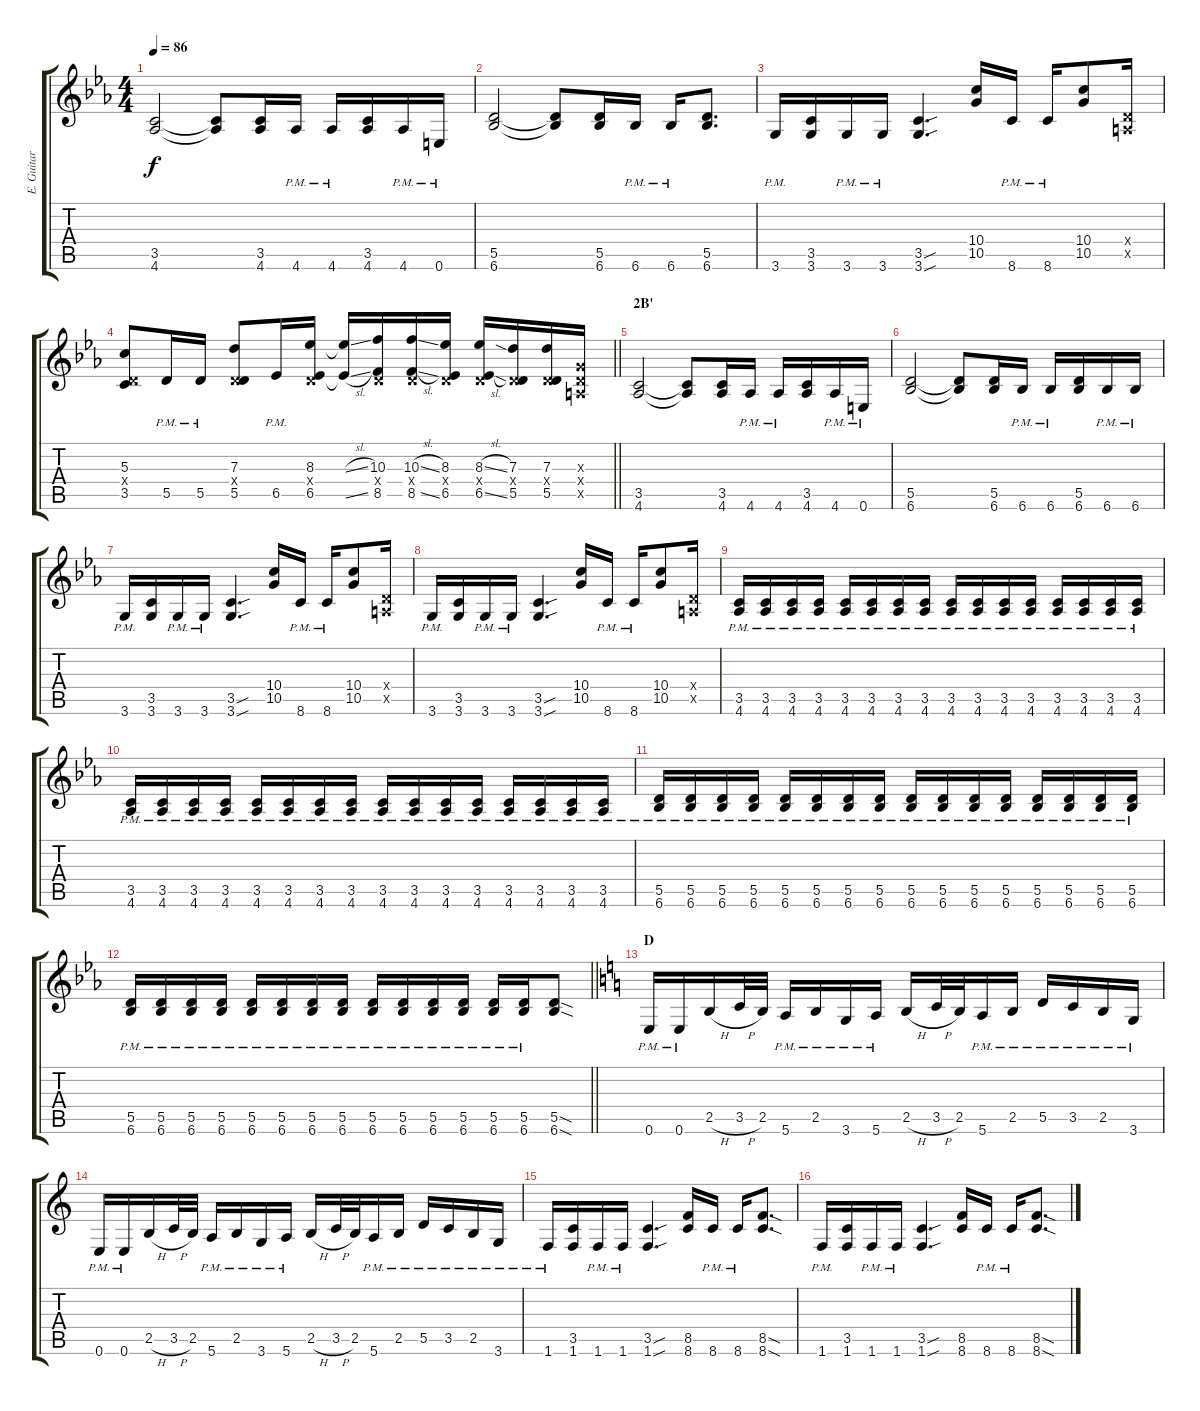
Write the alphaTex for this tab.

\track ("E. Guitar III (R. Channel)" "E. Guitar ") {instrument overdrivenguitar}
\staff {score tabs}
\tuning (E4 B3 G3 D3 A2 E2) {hide}
\ts (4 4)
\tempo 86
\clef g2
\ks eb
(3.5 4.6).2{dy f} (3.5{t} 4.6{t}).8 (3.5 4.6).16 4.6{pm}.16 4.6{pm}.16 (3.5 4.6).16 4.6{pm}.16 0.6{pm}.16 |
(5.5 6.6).2 (5.5{t} 6.6{t}).8 (5.5 6.6).16 6.6{pm}.16 6.6{pm}.16 (5.5 6.6).8{d} |
3.6{pm}.16 (3.5 3.6).16 3.6{pm}.16 3.6{pm}.16 (3.5{sou} 3.6{sou}).4{d} (10.4 10.5).16 8.6{pm}.16 8.6{pm}.16 (10.4 10.5).8 (0.4{x} 0.5{x}).16 |
\barLineRight lightlight
(5.3 0.4{x} 3.5).8 5.5{pm}.16 5.5{pm}.16 (7.3 0.4{x} 5.5).8 6.5{pm}.16 (8.3 0.4{x} 6.5).16 (8.3{sl t} 6.5{sl t}).16 (10.3 0.4{x} 8.5).16 (10.3{sl} 0.4{x} 8.5{sl}).16 (8.3 0.4{x} 6.5).16 (8.3{sl} 0.4{x} 6.5{sl}).16 (7.3 0.4{x} 5.5).16 (7.3 0.4{x} 5.5).16 (0.3{x} 0.4{x} 0.5{x}).16 |
\section ("" "2B'")
(3.5 4.6).2 (3.5{t} 4.6{t}).8 (3.5 4.6).16 4.6{pm}.16 4.6{pm}.16 (3.5 4.6).16 4.6{pm}.16 0.6{pm}.16 |
(5.5 6.6).2 (5.5{t} 6.6{t}).8 (5.5 6.6).16 6.6{pm}.16 6.6{pm}.16 (5.5 6.6).16 6.6{pm}.16 6.6{pm}.16 |
3.6{pm}.16 (3.5 3.6).16 3.6{pm}.16 3.6{pm}.16 (3.5{sou} 3.6{sou}).4{d} (10.4 10.5).16 8.6{pm}.16 8.6{pm}.16 (10.4 10.5).8 (0.4{x} 0.5{x}).16 |
3.6{pm}.16 (3.5 3.6).16 3.6{pm}.16 3.6{pm}.16 (3.5{sou} 3.6{sou}).4{d} (10.4 10.5).16 8.6{pm}.16 8.6{pm}.16 (10.4 10.5).8 (0.4{x} 0.5{x}).16 |
(3.5{pm} 4.6{pm}).16 (3.5{pm} 4.6{pm}).16 (3.5{pm} 4.6{pm}).16 (3.5{pm} 4.6{pm}).16 (3.5{pm} 4.6{pm}).16 (3.5{pm} 4.6{pm}).16 (3.5{pm} 4.6{pm}).16 (3.5{pm} 4.6{pm}).16 (3.5{pm} 4.6{pm}).16 (3.5{pm} 4.6{pm}).16 (3.5{pm} 4.6{pm}).16 (3.5{pm} 4.6{pm}).16 (3.5{pm} 4.6{pm}).16 (3.5{pm} 4.6{pm}).16 (3.5{pm} 4.6{pm}).16 (3.5{pm} 4.6{pm}).16 |
(3.5{pm} 4.6{pm}).16 (3.5{pm} 4.6{pm}).16 (3.5{pm} 4.6{pm}).16 (3.5{pm} 4.6{pm}).16 (3.5{pm} 4.6{pm}).16 (3.5{pm} 4.6{pm}).16 (3.5{pm} 4.6{pm}).16 (3.5{pm} 4.6{pm}).16 (3.5{pm} 4.6{pm}).16 (3.5{pm} 4.6{pm}).16 (3.5{pm} 4.6{pm}).16 (3.5{pm} 4.6{pm}).16 (3.5{pm} 4.6{pm}).16 (3.5{pm} 4.6{pm}).16 (3.5{pm} 4.6{pm}).16 (3.5{pm} 4.6{pm}).16 |
(5.5{pm} 6.6{pm}).16 (5.5{pm} 6.6{pm}).16 (5.5{pm} 6.6{pm}).16 (5.5{pm} 6.6{pm}).16 (5.5{pm} 6.6{pm}).16 (5.5{pm} 6.6{pm}).16 (5.5{pm} 6.6{pm}).16 (5.5{pm} 6.6{pm}).16 (5.5{pm} 6.6{pm}).16 (5.5{pm} 6.6{pm}).16 (5.5{pm} 6.6{pm}).16 (5.5{pm} 6.6{pm}).16 (5.5{pm} 6.6{pm}).16 (5.5{pm} 6.6{pm}).16 (5.5{pm} 6.6{pm}).16 (5.5{pm} 6.6{pm}).16 |
\barLineRight lightlight
(5.5{pm} 6.6{pm}).16 (5.5{pm} 6.6{pm}).16 (5.5{pm} 6.6{pm}).16 (5.5{pm} 6.6{pm}).16 (5.5{pm} 6.6{pm}).16 (5.5{pm} 6.6{pm}).16 (5.5{pm} 6.6{pm}).16 (5.5{pm} 6.6{pm}).16 (5.5{pm} 6.6{pm}).16 (5.5{pm} 6.6{pm}).16 (5.5{pm} 6.6{pm}).16 (5.5{pm} 6.6{pm}).16 (5.5{pm} 6.6{pm}).16 (5.5{pm} 6.6{pm}).16 (5.5{sod} 6.6{sod}).8 |
\section ("" "D")
\ks c
0.6{pm}.16 0.6{pm}.16 2.5{h}.16 3.5{h}.32 2.5.32 5.6{pm}.16 2.5{pm}.16 3.6{pm}.16 5.6{pm}.16 2.5{h}.16 3.5{h}.32 2.5.32 5.6{pm}.16 2.5{pm}.16 5.5{pm}.16 3.5{pm}.16 2.5{pm}.16 3.6{pm}.16 |
0.6{pm}.16 0.6{pm}.16 2.5{h}.16 3.5{h}.32 2.5.32 5.6{pm}.16 2.5{pm}.16 3.6{pm}.16 5.6{pm}.16 2.5{h}.16 3.5{h}.32 2.5.32 5.6{pm}.16 2.5{pm}.16 5.5{pm}.16 3.5{pm}.16 2.5{pm}.16 3.6{pm}.16 |
1.6{pm}.16 (3.5 1.6).16 1.6{pm}.16 1.6{pm}.16 (3.5{sou} 1.6{sou}).4{d} (8.5 8.6).16 8.6{pm}.16 8.6{pm}.16 (8.5{sod} 8.6{sod}).8{d} |
1.6{pm}.16 (3.5 1.6).16 1.6{pm}.16 1.6{pm}.16 (3.5{sou} 1.6{sou}).4{d} (8.5 8.6).16 8.6{pm}.16 8.6{pm}.16 (8.5{sod} 8.6{sod}).8{d}
